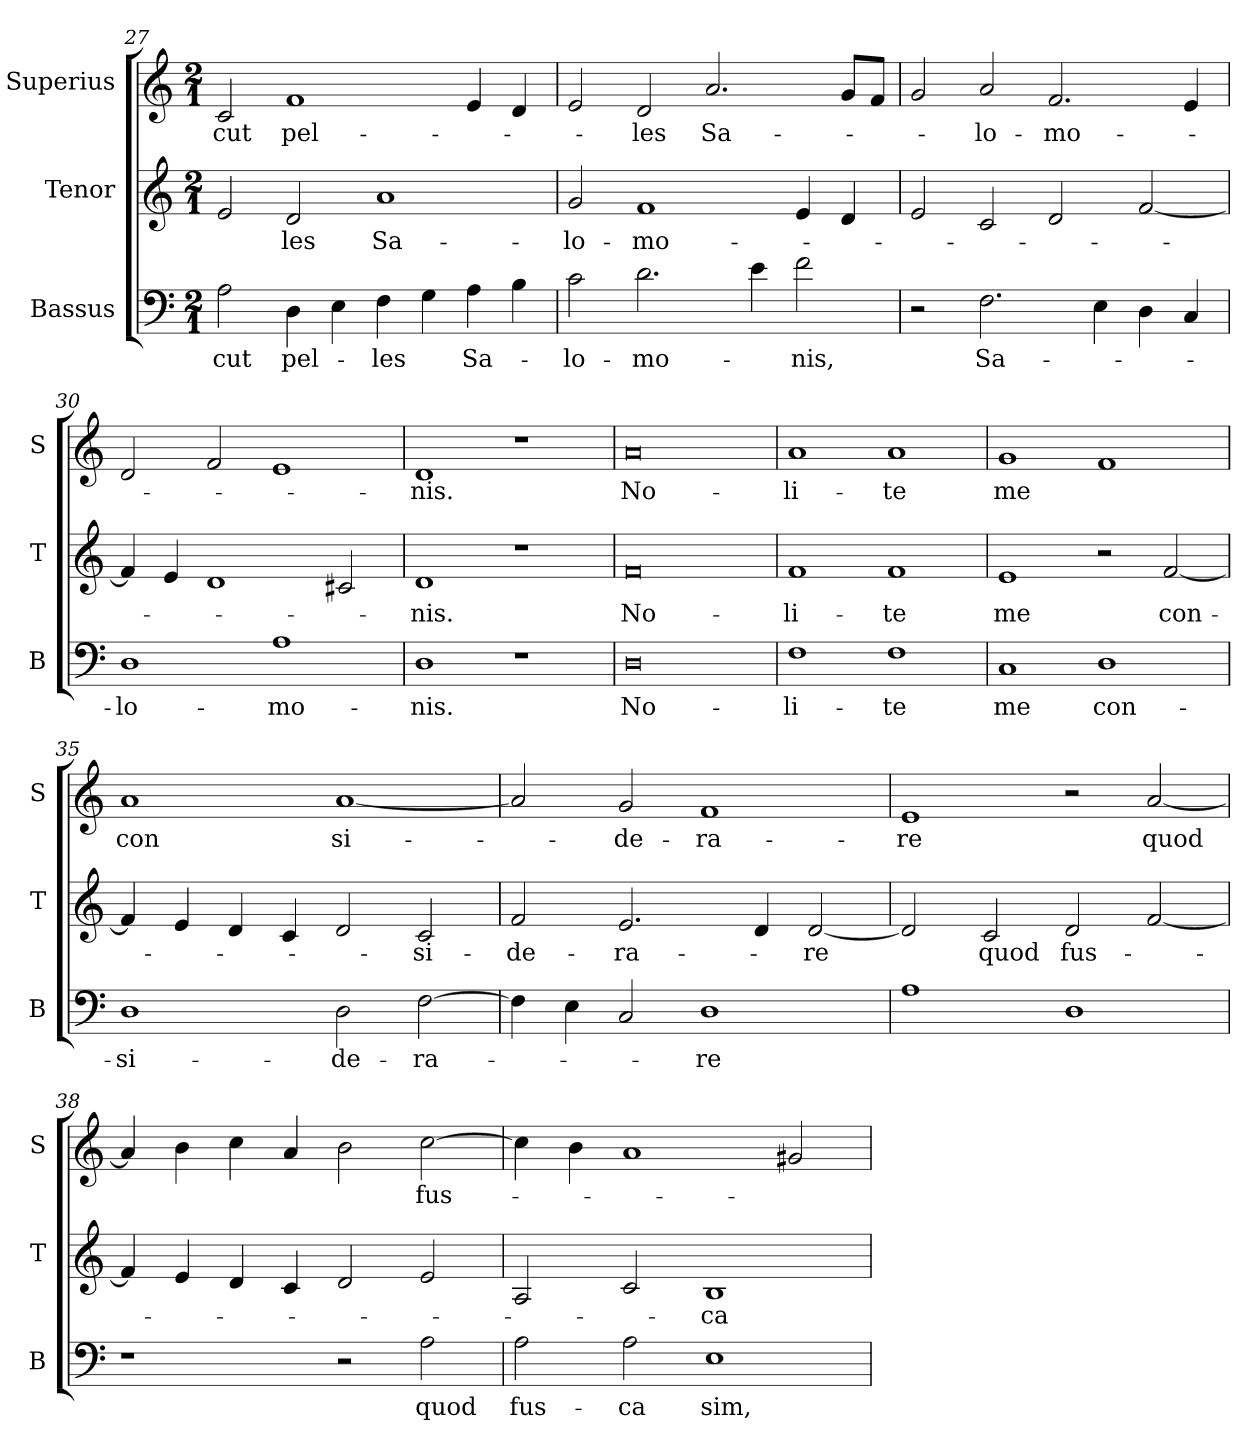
**kern	**text	**kern	**text	**kern	**text
*part3	*part3	*part2	*part2	*part1	*part1
*staff3	*staff3	*staff2	*staff2	*staff1	*staff1
*I"Bassus	*	*I"Tenor	*	*I"Superius	*
*I'B	*	*I'T	*	*I'S	*
*clefF4	*	*clefG2	*	*clefG2	*
*k[]	*	*k[]	*	*k[]	*
*C:	*	*C:	*	*C:	*
*M2/1	*	*M2/1	*	*M2/1	*
=27	=27	=27	=27	=27	=27
2A	-cut	2e	.	2c	-cut
4D	pel-	2d	-les	1f	pel-
4E	.	.	.	.	.
4F	-les	1a	Sa-	.	.
4G	.	.	.	.	.
4A	Sa-	.	.	4e	.
4B	.	.	.	4d	.
=28	=28	=28	=28	=28	=28
2c	-lo-	2g	-lo-	2e	.
2.d	-mo-	1f	-mo-	2d	-les
.	.	.	.	2.a	Sa-
4e	.	.	.	.	.
2f	-nis,	4e	.	.	.
.	.	4d	.	8gL	.
.	.	.	.	8fJ	.
=29	=29	=29	=29	=29	=29
2r	.	2e	.	2g	.
2.F	Sa-	2c	.	2a	-lo-
.	.	2d	.	2.f	-mo-
4E	.	.	.	.	.
4D	.	[2f	.	.	.
4C	.	.	.	4e	.
=30	=30	=30	=30	=30	=30
1D	-lo-	4f]	.	2d	.
.	.	4e	.	.	.
.	.	1d	.	2f	.
1A	-mo-	.	.	1e	.
.	.	2c#X	.	.	.
=31	=31	=31	=31	=31	=31
1D	-nis.	1d	-nis.	1d	-nis.
1r	.	1r	.	1r	.
=32	=32	=32	=32	=32	=32
0D	No-	0f	No-	0a	No-
=33	=33	=33	=33	=33	=33
1F	-li-	1f	-li-	1a	-li-
1F	-te	1f	-te	1a	-te
=34	=34	=34	=34	=34	=34
1C	me	1e	me	1g	me
1D	con-	2r	.	1f	.
.	.	[2f	con-	.	.
=35	=35	=35	=35	=35	=35
1D	-si-	4f]	.	1a	con
.	.	4e	.	.	.
.	.	4d	.	.	.
.	.	4c	.	.	.
2D	-de-	2d	.	[1a	si-
[2F	-ra-	2c	-si-	.	.
=36	=36	=36	=36	=36	=36
4F]	.	2f	-de-	2a]	.
4E	.	.	.	.	.
2C	.	2.e	-ra-	2g	-de-
1D	-re	.	.	1f	-ra-
.	.	4d	.	.	.
.	.	[2d	-re	.	.
=37	=37	=37	=37	=37	=37
1A	.	2d]	.	1e	-re
.	.	2c	quod	.	.
1D	.	2d	fus-	2r	.
.	.	[2f	.	[2a	quod
=38	=38	=38	=38	=38	=38
1r	.	4f]	.	4a]	.
.	.	4e	.	4b	.
.	.	4d	.	4cc	.
.	.	4c	.	4a	.
2r	.	2d	.	2b	.
2A	quod	2e	.	[2cc	fus-
=39	=39	=39	=39	=39	=39
2A	fus-	2A	.	4cc]	.
.	.	.	.	4b	.
2A	-ca	2c	.	1a	.
1E	sim,	1B	-ca	.	.
.	.	.	.	2g#X	.
=	=	=	=	=	=
*-	*-	*-	*-	*-	*-
